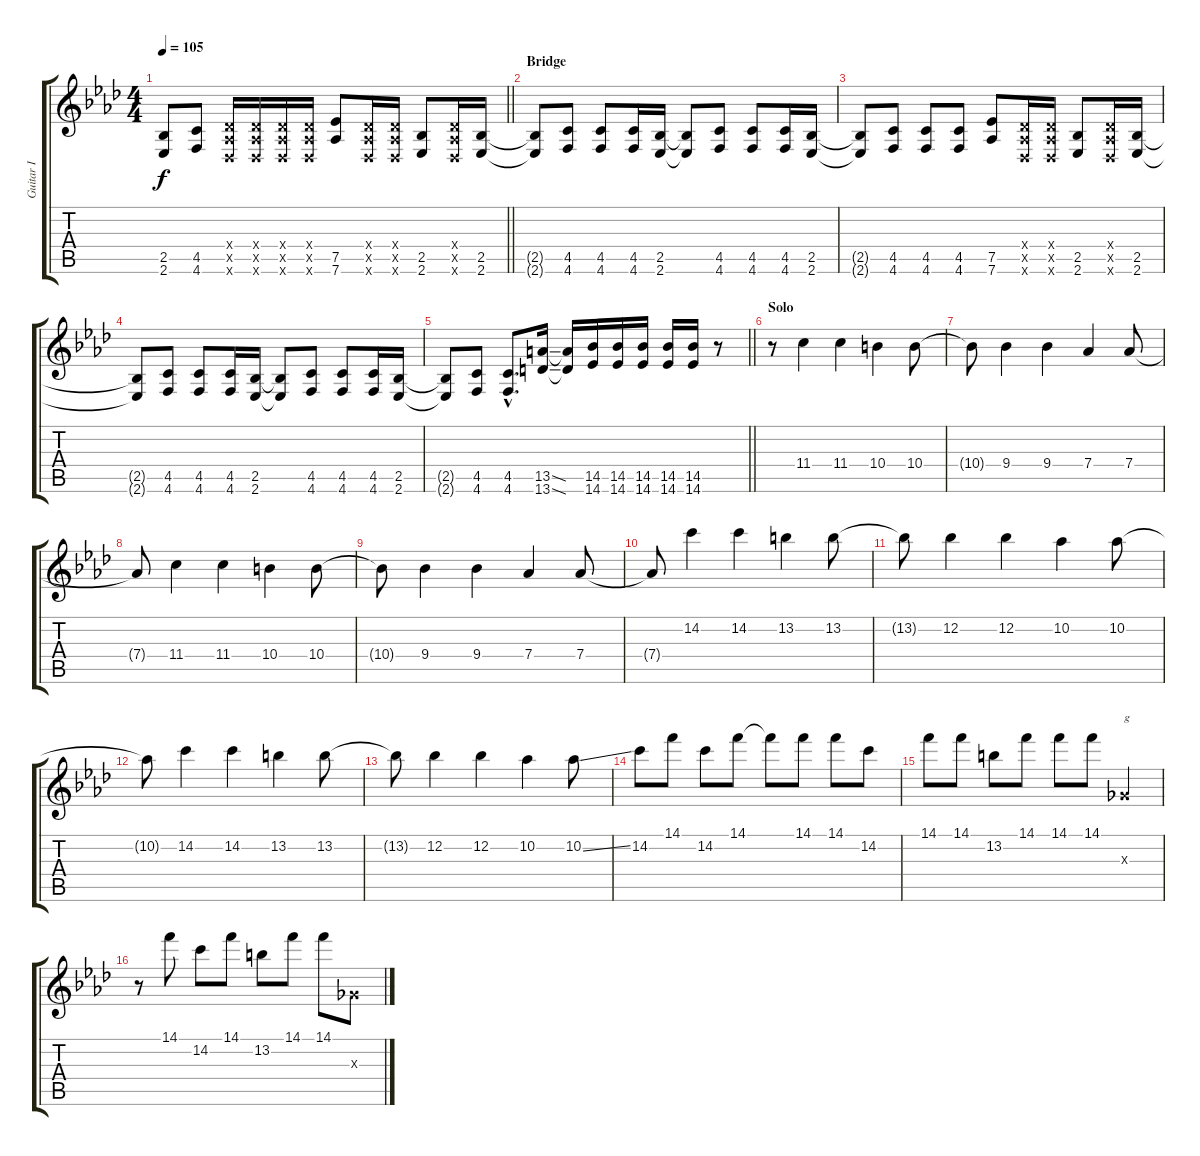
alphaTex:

\track ("Guitar I" "Guitar I") {instrument distortionguitar}
\staff {score tabs}
\tuning (Eb4 Bb3 Gb3 Db3 Ab2 Db2) {hide}
\ts (4 4)
\tempo 105
\clef g2
\barLineRight lightlight
\ks fminor
(2.5{t} 2.6{t}).8{dy f} (4.5 4.6).8 (0.4{x} 0.5{x} 0.6{x}).16 (0.4{x} 0.5{x} 0.6{x}).16 (0.4{x} 0.5{x} 0.6{x}).16 (0.4{x} 0.5{x} 0.6{x}).16 (7.5 7.6).8 (0.4{x} 0.5{x} 0.6{x}).16 (0.4{x} 0.5{x} 0.6{x}).16 (2.5 2.6).8 (0.4{x} 0.5{x} 0.6{x}).16 (2.5 2.6).16 |
\section ("" "Bridge")
(2.5{t} 2.6{t}).8 (4.5 4.6).8 (4.5 4.6).8 (4.5 4.6).16 (2.5 2.6).16 (2.5{t} 2.6{t}).8 (4.5 4.6).8 (4.5 4.6).8 (4.5 4.6).16 (2.5 2.6).16 |
(2.5{t} 2.6{t}).8 (4.5 4.6).8 (4.5 4.6).8 (4.5 4.6).8 (7.5 7.6).8 (0.4{x} 0.5{x} 0.6{x}).16 (0.4{x} 0.5{x} 0.6{x}).16 (2.5 2.6).8 (0.4{x} 0.5{x} 0.6{x}).16 (2.5 2.6).16 |
(2.5{t} 2.6{t}).8 (4.5 4.6).8 (4.5 4.6).8 (4.5 4.6).16 (2.5 2.6).16 (2.5{t} 2.6{t}).8 (4.5 4.6).8 (4.5 4.6).8 (4.5 4.6).16 (2.5 2.6).16 |
\barLineRight lightlight
(2.5{t} 2.6{t}).8 (4.5 4.6).8 (4.5{hac} 4.6{hac}).8{d} (13.5{ss} 13.6{ss}).16 (13.5{t} 13.6{t}).16 (14.5 14.6).16 (14.5 14.6).16 (14.5 14.6).16 (14.5 14.6).16 (14.5 14.6).16 r.8 |
\section ("" "Solo")
r.8{volume 16 balance 8} 11.4.4 11.4.4 10.4.4 10.4.8 |
10.4{t}.8 9.4.4 9.4.4 7.4.4 7.4.8 |
7.4{t}.8 11.4.4 11.4.4 10.4.4 10.4.8 |
10.4{t}.8 9.4.4 9.4.4 7.4.4 7.4.8 |
7.4{t}.8 14.2.4 14.2.4 13.2.4 13.2.8 |
13.2{t}.8 12.2.4 12.2.4 10.2.4 10.2.8 |
10.2{t}.8 14.2.4 14.2.4 13.2.4 13.2.8 |
13.2{t}.8 12.2.4 12.2.4 10.2.4 10.2{ss}.8 |
14.2.8 14.1.8 14.2.8 14.1.8 14.1{t}.8 14.1.8 14.1.8 14.2.8 |
14.1.8 14.1.8 13.2.8 14.1.8 14.1.8 14.1.8 0.3{x}.4{txt "g"} |
r.8 14.1.8 14.2.8 14.1.8 13.2.8 14.1.8 14.1.8 0.3{x}.8
